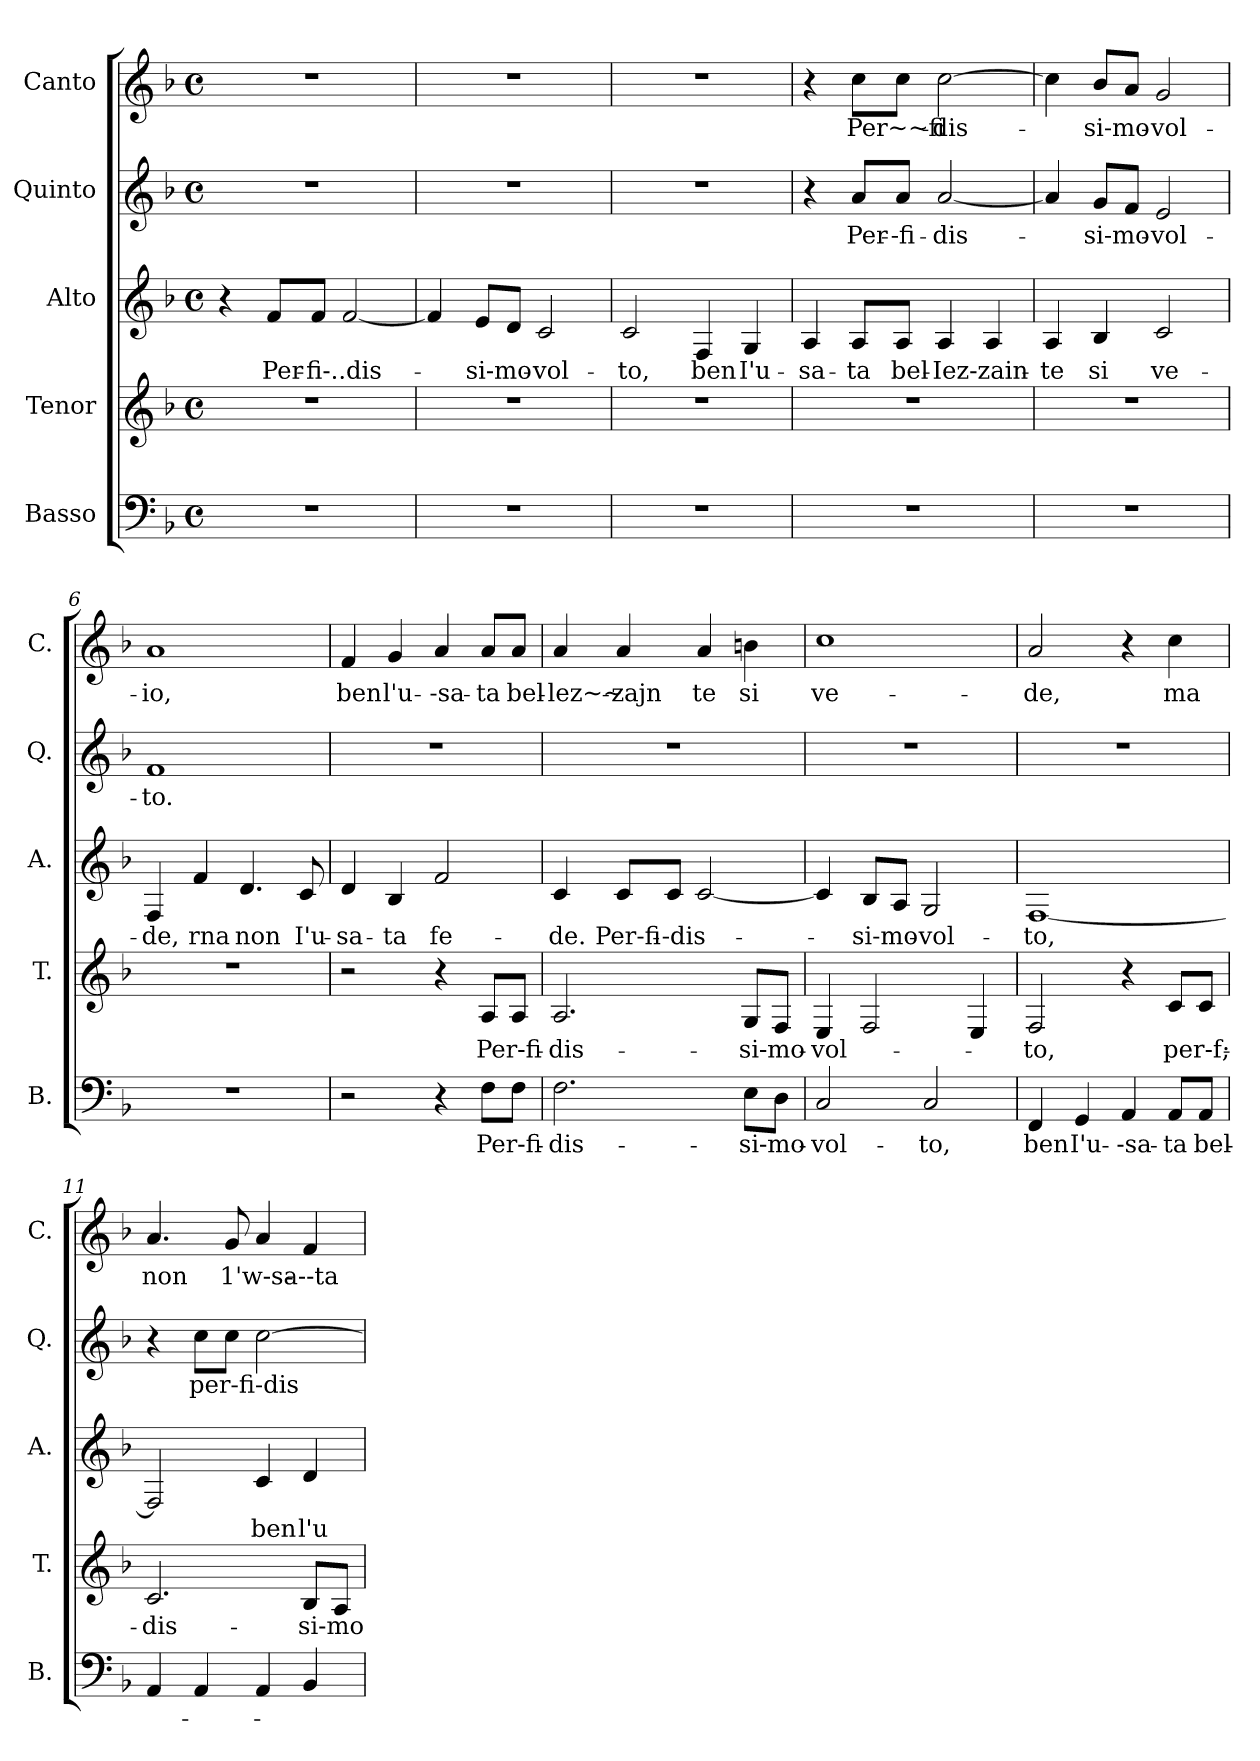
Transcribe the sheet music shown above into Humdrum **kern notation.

**kern	**text	**kern	**text	**kern	**text	**kern	**text	**kern	**text
*part5	*part5	*part4	*part4	*part3	*part3	*part2	*part2	*part1	*part1
*staff5	*staff5	*staff4	*staff4	*staff3	*staff3	*staff2	*staff2	*staff1	*staff1
*I"Basso	*	*I"Tenor	*	*I"Alto	*	*I"Quinto	*	*I"Canto	*
*I'B.	*	*I'T.	*	*I'A.	*	*I'Q.	*	*I'C.	*
*clefF4	*	*clefG2	*	*clefG2	*	*clefG2	*	*clefG2	*
*k[b-]	*	*k[b-]	*	*k[b-]	*	*k[b-]	*	*k[b-]	*
*F:	*	*F:	*	*F:	*	*F:	*	*F:	*
*M4/4	*	*M4/4	*	*M4/4	*	*M4/4	*	*M4/4	*
*met(c)	*	*met(c)	*	*met(c)	*	*met(c)	*	*met(c)	*
=1	=1	=1	=1	=1	=1	=1	=1	=1	=1
1r	.	1r	.	4r	.	1r	.	1r	.
!	!	!	!	!	!LO:LY:b	!	!	!	!
.	.	.	.	8f/L	-Per--	.	.	.	.
!	!	!	!	!	!LO:LY:b	!	!	!	!
.	.	.	.	8f/J	-fi-..dis-	.	.	.	.
.	.	.	.	[2f/	.	.	.	.	.
=2	=2	=2	=2	=2	=2	=2	=2	=2	=2
1r	.	1r	.	4f/]	.	1r	.	1r	.
!	!	!	!	!	!LO:LY:b	!	!	!	!
.	.	.	.	8e/L	-si-mo-	.	.	.	.
.	.	.	.	8d/J	.	.	.	.	.
!	!	!	!	!	!LO:LY:b	!	!	!	!
.	.	.	.	2c/	-vol-	.	.	.	.
=3	=3	=3	=3	=3	=3	=3	=3	=3	=3
!	!	!	!	!	!LO:LY:b	!	!	!	!
1r	.	1r	.	2c/	-to,	1r	.	1r	.
!	!	!	!	!	!LO:LY:b	!	!	!	!
.	.	.	.	4F/	-ben	.	.	.	.
!	!	!	!	!	!LO:LY:b	!	!	!	!
.	.	.	.	4G/	-I'u-	.	.	.	.
=4	=4	=4	=4	=4	=4	=4	=4	=4	=4
!	!	!	!	!	!LO:LY:b	!	!	!	!
1r	.	1r	.	4A/	-sa-	4r	.	4r	.
!	!	!	!	!	!LO:LY:b	!	!LO:LY:b	!	!LO:LY:b
.	.	.	.	8A/L	-ta	8a/L	-Per-	8cc\L	-Per~~fi-
!	!	!	!	!	!LO:LY:b	!	!LO:LY:b	!	!
.	.	.	.	8A/J	-bel--	8a/J	--fi-	8cc\J	.
!	!	!	!	!	!LO:LY:b	!	!LO:LY:b	!	!LO:LY:b
.	.	.	.	4A/	-Iez-zain-	[2a/	-dis-	[2cc\	-dis-
.	.	.	.	4A/	.	.	.	.	.
=5	=5	=5	=5	=5	=5	=5	=5	=5	=5
!	!	!	!	!	!LO:LY:b	!	!	!	!
1r	.	1r	.	4A/	-te	4a/]	.	4cc\]	.
!	!	!	!	!	!LO:LY:b	!	!LO:LY:b	!	!LO:LY:b
.	.	.	.	4B-/	-si	8g/L	-si-mo-	8b-/L	-si-mo-
.	.	.	.	.	.	8f/J	.	8a/J	.
!	!	!	!	!	!LO:LY:b	!	!LO:LY:b	!	!LO:LY:b
.	.	.	.	2c/	-ve-	2e/	-vol-	2g/	-vol-
=6	=6	=6	=6	=6	=6	=6	=6	=6	=6
!	!	!	!	!	!LO:LY:b	!	!LO:LY:b	!	!LO:LY:b
1r	.	1r	.	4F/	-de,	1f	-to.	1a	-io,
!	!	!	!	!	!LO:LY:b	!	!	!	!
.	.	.	.	4f/	-rna	.	.	.	.
!	!	!	!	!	!LO:LY:b	!	!	!	!
.	.	.	.	4.d/	-non	.	.	.	.
!	!	!	!	!	!LO:LY:b	!	!	!	!
.	.	.	.	8c/	-I'u-	.	.	.	.
!!LO:LB:g=z
=7	=7	=7	=7	=7	=7	=7	=7	=7	=7
!	!	!	!	!	!LO:LY:b	!	!	!	!LO:LY:b
2r	.	2r	.	4d/	-sa-	1r	.	4f/	-ben
!	!	!	!	!	!LO:LY:b	!	!	!	!LO:LY:b
.	.	.	.	4B-/	-ta	.	.	4g/	-l'u-
!	!	!	!	!	!LO:LY:b	!	!	!	!LO:LY:b
4r	.	4r	.	2f/	-fe-	.	.	4a/	--sa-
!	!LO:LY:b	!	!LO:LY:b	!	!	!	!	!	!LO:LY:b
8F\L	-Per-fi-	8A/L	-Per-fi-	.	.	.	.	8a/L	-ta
!	!	!	!	!	!	!	!	!	!LO:LY:b
8F\J	.	8A/J	.	.	.	.	.	8a/J	-bel-
=8	=8	=8	=8	=8	=8	=8	=8	=8	=8
!	!LO:LY:b	!	!LO:LY:b	!	!LO:LY:b	!	!	!	!LO:LY:b
2.F\	-dis-	2.A/	-dis-	4c/	-de.	1r	.	4a/	-lez~~-
!	!	!	!	!	!LO:LY:b	!	!	!	!LO:LY:b
.	.	.	.	8c/L	-Per-fi-	.	.	4a/	-zajn
!	!	!	!	!	!LO:LY:b	!	!	!	!
.	.	.	.	8c/J	--dis-	.	.	.	.
!	!	!	!	!	!	!	!	!	!LO:LY:b
.	.	.	.	[2c/	.	.	.	4a/	-te
!	!LO:LY:b	!	!LO:LY:b	!	!	!	!	!	!LO:LY:b
8E\L	-si-mo-	8G/L	-si-mo-	.	.	.	.	4bn\	-si
8D\J	.	8F/J	.	.	.	.	.	.	.
=9	=9	=9	=9	=9	=9	=9	=9	=9	=9
!	!LO:LY:b	!	!LO:LY:b	!	!	!	!	!	!LO:LY:b
2C/	-vol-	4E/	-vol-	4c/]	.	1r	.	1cc	-ve-
!	!	!	!	!	!LO:LY:b	!	!	!	!
.	.	2F/	.	8B-/L	-si-mo-	.	.	.	.
.	.	.	.	8A/J	.	.	.	.	.
!	!LO:LY:b	!	!	!	!LO:LY:b	!	!	!	!
2C/	-to,	.	.	2G/	-vol-	.	.	.	.
.	.	4E/	.	.	.	.	.	.	.
=10	=10	=10	=10	=10	=10	=10	=10	=10	=10
!	!LO:LY:b	!	!LO:LY:b	!	!LO:LY:b	!	!	!	!LO:LY:b
4FF/	-ben	2F/	-to,	[1F	-to,	1r	.	2a/	-de,
!	!LO:LY:b	!	!	!	!	!	!	!	!
4GG/	-I'u-	.	.	.	.	.	.	.	.
!	!LO:LY:b	!	!	!	!	!	!	!	!
4AA/	--sa-	4r	.	.	.	.	.	4r	.
!	!LO:LY:b	!	!LO:LY:b	!	!	!	!	!	!LO:LY:b
8AA/L	-ta	8c/L	-per-f;-	.	.	.	.	4cc\	-ma
!	!LO:LY:b	!	!	!	!	!	!	!	!
8AA/J	-bel-	8c/J	.	.	.	.	.	.	.
=11	=11	=11	=11	=11	=11	=11	=11	=11	=11
!	!	!	!LO:LY:b	!	!	!	!	!	!LO:LY:b
4AA/	.	2.c/	-dis-	2F/]	.	4r	.	4.a/	-non
!	!	!	!	!	!	!	!LO:LY:b	!	!
4AA/	.	.	.	.	.	8cc\L	-per-fi-dis-	.	.
!	!	!	!	!	!	!	!	!	!LO:LY:b
.	.	.	.	.	.	8cc\J	.	8g/	-1'w-sa-
!	!	!	!	!	!LO:LY:b	!	!	!	!
4AA/	.	.	.	4c/	-ben	[2cc\	.	4a/	.
!	!	!	!LO:LY:b	!	!LO:LY:b	!	!	!	!LO:LY:b
4BB-/	.	8B-/L	-si-mo-	4d/	-l'u-	.	.	4f/	---ta-
.	.	8A/J	.	.	.	.	.	.	.
=	=	=	=	=	=	=	=	=	=
*-	*-	*-	*-	*-	*-	*-	*-	*-	*-
